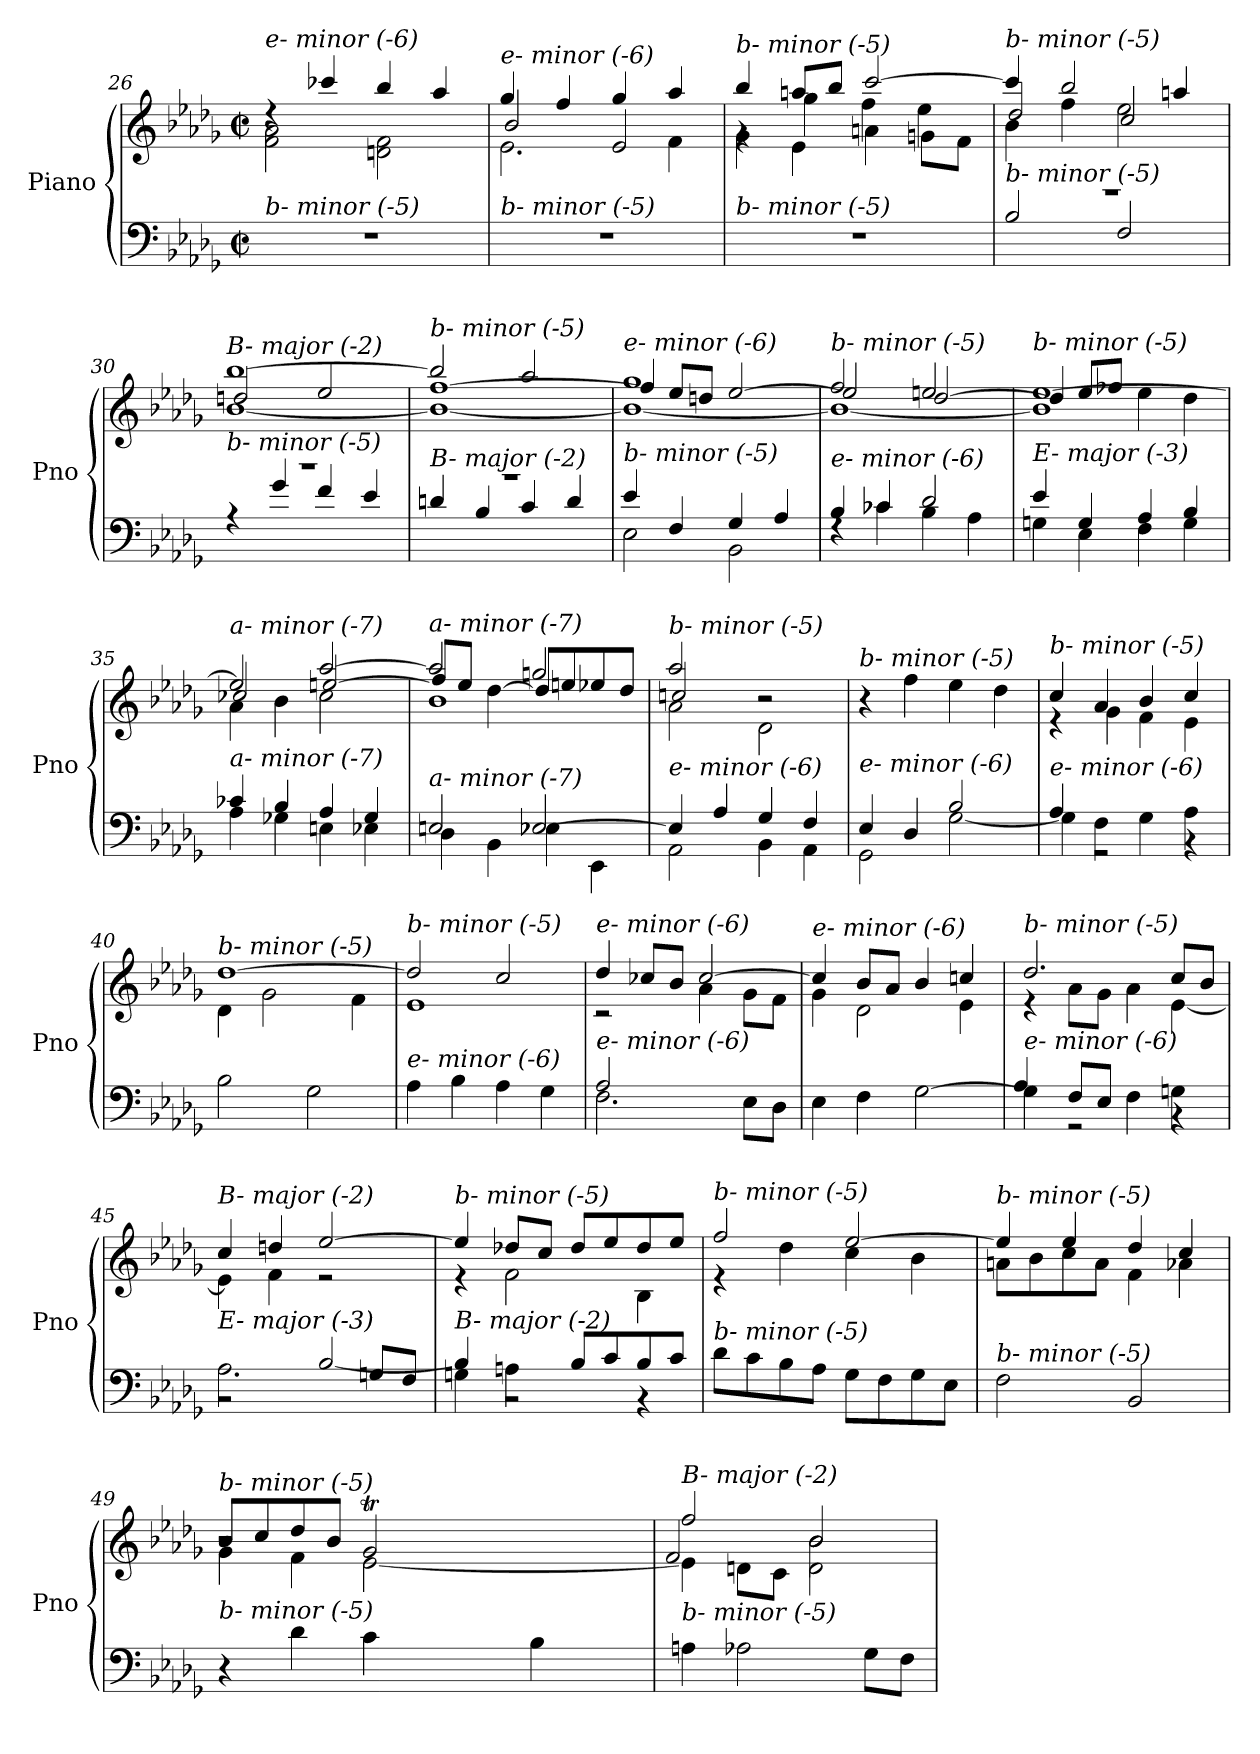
**kern	**kern
*part1	*part1
*staff2	*staff1
*I"Piano	*
*I'Pno	*
*clefF4	*clefG2
*k[b-e-a-d-g-]	*k[b-e-a-d-g-]
*M2/2	*M2/2
*met(c|)	*met(c|)
=26	=26
*	*^
!	!LO:TX:i:t=e- minor (-6)	!
!LO:TX:i:t=b- minor (-5)	!	!
1r	4rdd	2f\ 2a-\
.	4ccc-X/	.
.	4bb-/	2dn\ 2f\
.	4aa-/	.
=27	=27	=27
*	*	*^
!	!LO:TX:i:t=e- minor (-6)	!	!
!LO:TX:i:t=b- minor (-5)	!	!	!
1r	4gg-/	2.e-\	2b-/
.	4ff/	.	.
.	4gg-/	.	2e-/
.	4aa-/	4f\	.
=28	=28	=28	=28
!	!LO:TX:i:t=b- minor (-5)	!	!
!LO:TX:i:t=b- minor (-5)	!	!	!
1r	4bb-/	4g-\	4rg
.	8aan/L	4e-\	4gg-\
.	8bb-/J	.	.
.	[2ccc/	4an\	4ff\
.	.	8gn\L	4ee-\
.	.	8f\J	.
=29	=29	=29	=29
*^	*	*	*
!	!	!LO:TX:i:t=b- minor (-5)	!	!
!LO:TX:i:t=b- minor (-5)	!	!	!	!
1r	2B-/	4ccc/]	4b-\	2dd-/
.	.	2bb-/	4ff\	.
.	2F/	.	2ee-\	2cc/
.	.	4aan/	.	.
=30	=30	=30	=30	=30
!	!	!LO:TX:i:t=B- major (-2)	!	!
!LO:TX:i:t=b- minor (-5)	!	!	!	!
1r	4rA	[1bb-	[1b-	2ddn/
.	4g-/	.	.	.
.	4f/	.	.	2ee-/
.	4e-/	.	.	.
!!LO:PB:g=z	!!	!!
=31	=31	=31	=31	=31
!	!	!LO:TX:i:t=b- minor (-5)	!	!
!LO:TX:i:t=B- major (-2)	!	!	!	!
1r	4dn/	2bb-/]	1b-_	[1ff
.	4B-/	.	.	.
.	4c/	2aa-/	.	.
.	4d/	.	.	.
=32	=32	=32	=32	=32
!	!	!LO:TX:i:t=e- minor (-6)	!	!
!LO:TX:i:t=b- minor (-5)	!	!	!	!
4e-/	2E-\	1gg-	1b-_	4ff/]
4F/	.	.	.	8ee-/L
.	.	.	.	8ddn/J
4G-/	2BB-\	.	.	[2ee-/
4A-/	.	.	.	.
=33	=33	=33	=33	=33
!	!	!LO:TX:i:t=b- minor (-5)	!	!
!LO:TX:i:t=e- minor (-6)	!	!	!	!
4B-/	4rF	2ff/	1b-_	2ee-/]
4c-X/	4c-\	.	.	.
2d-/	4B-\	2eeni/	.	[2dd-/
.	4A-\	.	.	.
=34	=34	=34	=34	=34
!	!	!LO:TX:i:t=b- minor (-5)	!	!
!LO:TX:i:t=E- major (-3)	!	!	!	!
4e-/	4Gn\	[1ee-	1b-]	4dd-/]
4G/	4E-\	.	.	8ee-/L
.	.	.	.	8ff-Xj/J
4A-/	4F\	.	.	4ee-\
4B-/	4G\	.	.	4dd-\
=35	=35	=35	=35	=35
!	!	!LO:TX:i:t=a- minor (-7)	!	!
!LO:TX:i:t=a- minor (-7)	!	!	!	!
4c-X/	4A-\	2ee-/]	4a-\	2cc-X/
4B-/	4G-X\	.	4b-\	.
4A-/	4Eni\	[2aa-/	2cc-\	[2eeni/
4G-/	4E-\	.	.	.
=36	=36	=36	=36	=36
!	!	!LO:TX:i:t=a- minor (-7)	!	!
!LO:TX:i:t=a- minor (-7)	!	!	!	!
2Eni/	4D-\	2aa-/]	1b-	8ff-/L]
.	.	.	.	8ee-/J
.	4BB-\	.	.	[4dd-\
[2E-/	4E-\	2ggn/	.	8dd-/L]
.	.	.	.	8eeni/
.	4EE-\	.	.	8ee-/
.	.	.	.	8dd-/J
!!LO:LB:g=z	!!	!!
=37	=37	=37	=37	=37
!	!	!LO:TX:i:t=b- minor (-5)	!	!
!LO:TX:i:t=e- minor (-6)	!	!	!	!
4E-/]	2AA-\	2aa-/	2a-\	2ccn/
4A-/	.	.	.	.
4G-/	4BB-\	2r	2d-\	2r
4F/	4AA-\	.	.	.
*	*	*v	*v	*v
=38	=38	=38
!	!	!LO:TX:i:t=b- minor (-5)
!LO:TX:i:t=e- minor (-6)	!	!
4E-/	2GG-\	4r
4D-/	.	4ff\
2B-/	[2G-\	4ee-\
.	.	4dd-\
=39	=39	=39
*	*	*^
!	!	!LO:TX:i:t=b- minor (-5)	!
!LO:TX:i:t=e- minor (-6)	!	!	!
4A-/	4G-\]	4cc/	4r
4F\	2r	4a-/	4g-\
4G-\	.	4b-/	4f\
4A-\	4r	4cc/	4e-\
=40	=40	=40	=40
!	!	!LO:TX:i:t=b- minor (-5)	!
!LO:TX:i:t=e- minor (-6)	!	!	!
*v	*v	*	*
2B-\	[1dd-	4d-\
.	.	2g-\
2G-\	.	.
.	.	4f\
=41	=41	=41
!	!LO:TX:i:t=b- minor (-5)	!
!LO:TX:i:t=e- minor (-6)	!	!
4A-\	2dd-/]	1e-
4B-\	.	.
4A-\	2cc/	.
4G-\	.	.
=42	=42	=42
*^	*	*
!	!	!LO:TX:i:t=e- minor (-6)	!
!LO:TX:i:t=e- minor (-6)	!	!	!
2A-/	2.F\	4dd-/	2r
.	.	8cc-X/L	.
.	.	8b-/J	.
2ryy	.	[2cc-/	4a-\
.	8E-\L	.	8g-\L
.	8D-\J	.	8f\J
=43	=43	=43	=43
!	!	!LO:TX:i:t=e- minor (-6)	!
!LO:TX:i:t=e- minor (-6)	!	!	!
*v	*v	*	*
4E-\	4cc-/]	4g-\
4F\	8b-/L	2d-\
.	8a-/J	.
[2G-\	4b-/	.
.	4ccn/	4e-\
!!LO:LB:g=z	!!
=44	=44	=44
*^	*	*
!	!	!LO:TX:i:t=b- minor (-5)	!
!LO:TX:i:t=e- minor (-6)	!	!	!
4G-\]	4A-/	2.dd-/	4r
8F/L	2r	.	8a-\L
8E-/J	.	.	8g-\J
4F\	.	.	4a-\
4Gn\	4r	8cc/L	[4e-\
.	.	8b-/J	.
=45	=45	=45	=45
!	!	!LO:TX:i:t=B- major (-2)	!
!LO:TX:i:t=E- major (-3)	!	!	!
2.A-\	2r	4cc/	4e-\]
.	.	4ddn/	4f\
.	[2B-/	[2ee-/	2r
8Gn/L	.	.	.
8F/J	.	.	.
=46	=46	=46	=46
!	!	!LO:TX:i:t=b- minor (-5)	!
!LO:TX:i:t=B- major (-2)	!	!	!
4Gn\	4B-/]	4ee-/]	4r
4An\	2r	8dd-X/L	2f\
.	.	8cc/J	.
8B-/L	.	8dd-/L	.
8c/	.	8ee-/	.
8B-/	4r	8dd-/	4B-\
8c/J	.	8ee-/J	.
*v	*v	*	*
=47	=47	=47
!	!LO:TX:i:t=b- minor (-5)	!
!LO:TX:i:t=b- minor (-5)	!	!
8d-\L	2ff/	4r
8c\	.	.
8B-\	.	4dd-\
8A-\J	.	.
8G-\L	[2ee-/	4cc\
8F\	.	.
8G-\	.	4b-\
8E-\J	.	.
=48	=48	=48
!	!LO:TX:i:t=b- minor (-5)	!
!LO:TX:i:t=b- minor (-5)	!	!
2F\	4ee-/]	8an\L
.	.	8b-\
.	4ee-/	8cc\
.	.	8a\J
2BB-/	4dd-/	4f\
.	4cc/	4a-X\
!!LO:LB:g=z
=49	=49	=49
*	*	*^
!	!LO:TX:i:t=b- minor (-5)	!	!
!LO:TX:i:t=b- minor (-5)	!	!	!
4r	8b-/L	4g-\	2r
.	8cc/	.	.
4d-\	8dd-/	4f\	.
.	8b-/J	.	.
4c\	2g-T/	[2e-\	32a-LLLyy
.	.	.	32g-yy
.	.	.	32a-yy
.	.	.	32g-yy
.	.	.	32a-yy
.	.	.	32g-yy
.	.	.	32a-yy
.	.	.	32g-JJJyy
4B-\	.	.	32a-LLLyy
.	.	.	32g-yy
.	.	.	32a-yy
.	.	.	32g-Jyy
.	.	.	16fyy
.	.	.	16g-JJyy
=50	=50	=50	=50
!	!LO:TX:i:t=B- major (-2)	!	!
!LO:TX:i:t=b- minor (-5)	!	!	!
4An\	2ff/	4e-\]	2f/
2A-X\	.	8dn\L	.
.	.	8c\J	.
.	2b-/	2d\	2b-\
8G-\L	.	.	.
8F\J	.	.	.
*	*v	*v	*v
=	=
*-	*-
